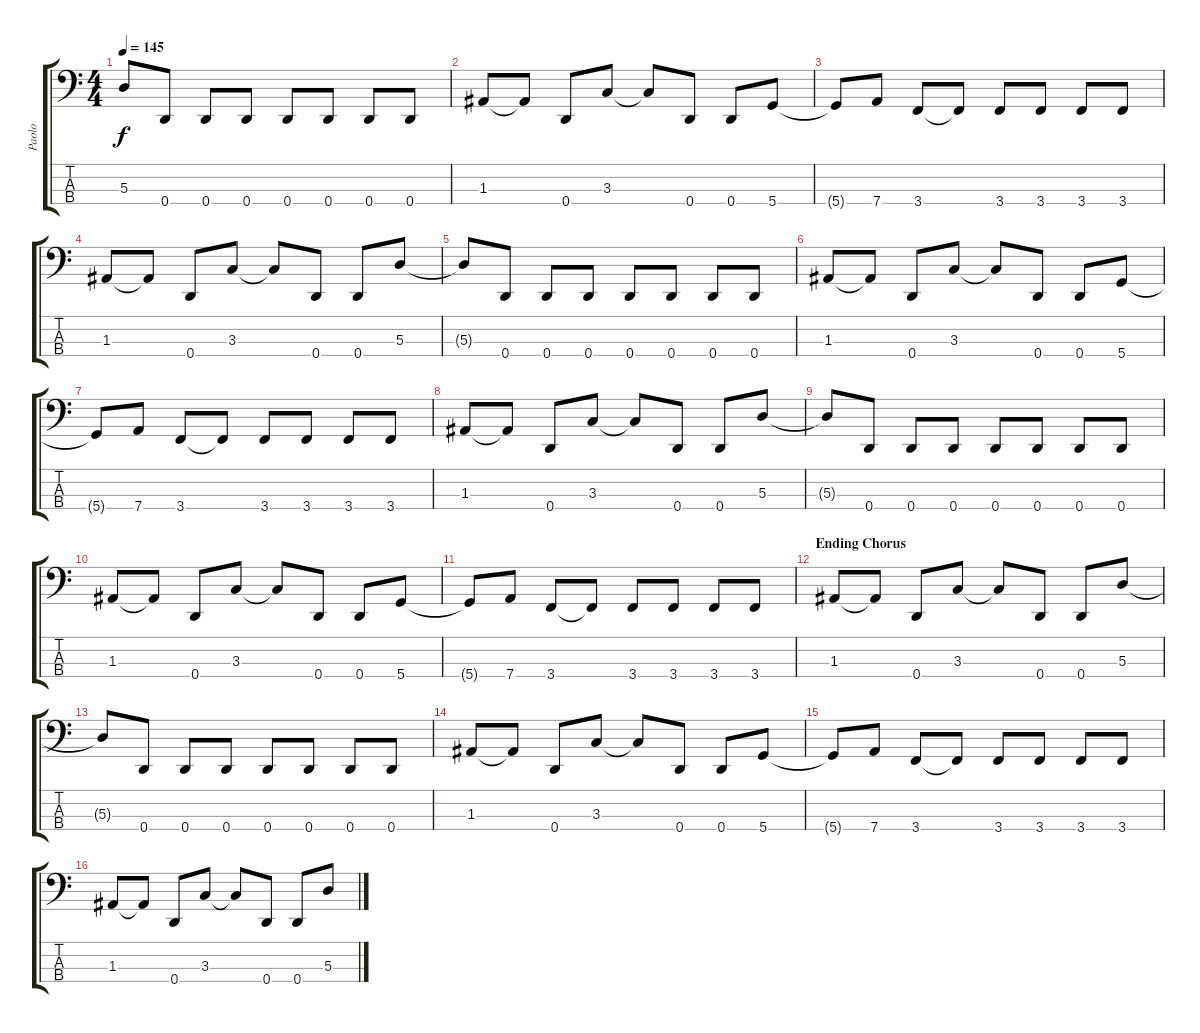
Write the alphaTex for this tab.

\track ("Paolo" "Paolo") {instrument electricbasspick}
\staff {score tabs}
\tuning (G2 D2 A1 D1) {hide}
\ts (4 4)
\tempo 145
\clef f4
\ks c
5.3{t}.8{dy f} 0.4.8 0.4.8 0.4.8 0.4.8 0.4.8 0.4.8 0.4.8 |
1.3.8 1.3{t}.8 0.4.8 3.3.8 3.3{t}.8 0.4.8 0.4.8 5.4.8 |
5.4{t}.8 7.4.8 3.4.8 3.4{t}.8 3.4.8 3.4.8 3.4.8 3.4.8 |
1.3.8 1.3{t}.8 0.4.8 3.3.8 3.3{t}.8 0.4.8 0.4.8 5.3.8 |
5.3{t}.8 0.4.8 0.4.8 0.4.8 0.4.8 0.4.8 0.4.8 0.4.8 |
1.3.8 1.3{t}.8 0.4.8 3.3.8 3.3{t}.8 0.4.8 0.4.8 5.4.8 |
5.4{t}.8 7.4.8 3.4.8 3.4{t}.8 3.4.8 3.4.8 3.4.8 3.4.8 |
1.3.8 1.3{t}.8 0.4.8 3.3.8 3.3{t}.8 0.4.8 0.4.8 5.3.8 |
5.3{t}.8 0.4.8 0.4.8 0.4.8 0.4.8 0.4.8 0.4.8 0.4.8 |
1.3.8 1.3{t}.8 0.4.8 3.3.8 3.3{t}.8 0.4.8 0.4.8 5.4.8 |
5.4{t}.8 7.4.8 3.4.8 3.4{t}.8 3.4.8 3.4.8 3.4.8 3.4.8 |
\section ("" "Ending Chorus")
1.3.8 1.3{t}.8 0.4.8 3.3.8 3.3{t}.8 0.4.8 0.4.8 5.3.8 |
5.3{t}.8 0.4.8 0.4.8 0.4.8 0.4.8 0.4.8 0.4.8 0.4.8 |
1.3.8 1.3{t}.8 0.4.8 3.3.8 3.3{t}.8 0.4.8 0.4.8 5.4.8 |
5.4{t}.8 7.4.8 3.4.8 3.4{t}.8 3.4.8 3.4.8 3.4.8 3.4.8 |
1.3.8 1.3{t}.8 0.4.8 3.3.8 3.3{t}.8 0.4.8 0.4.8 5.3.8
